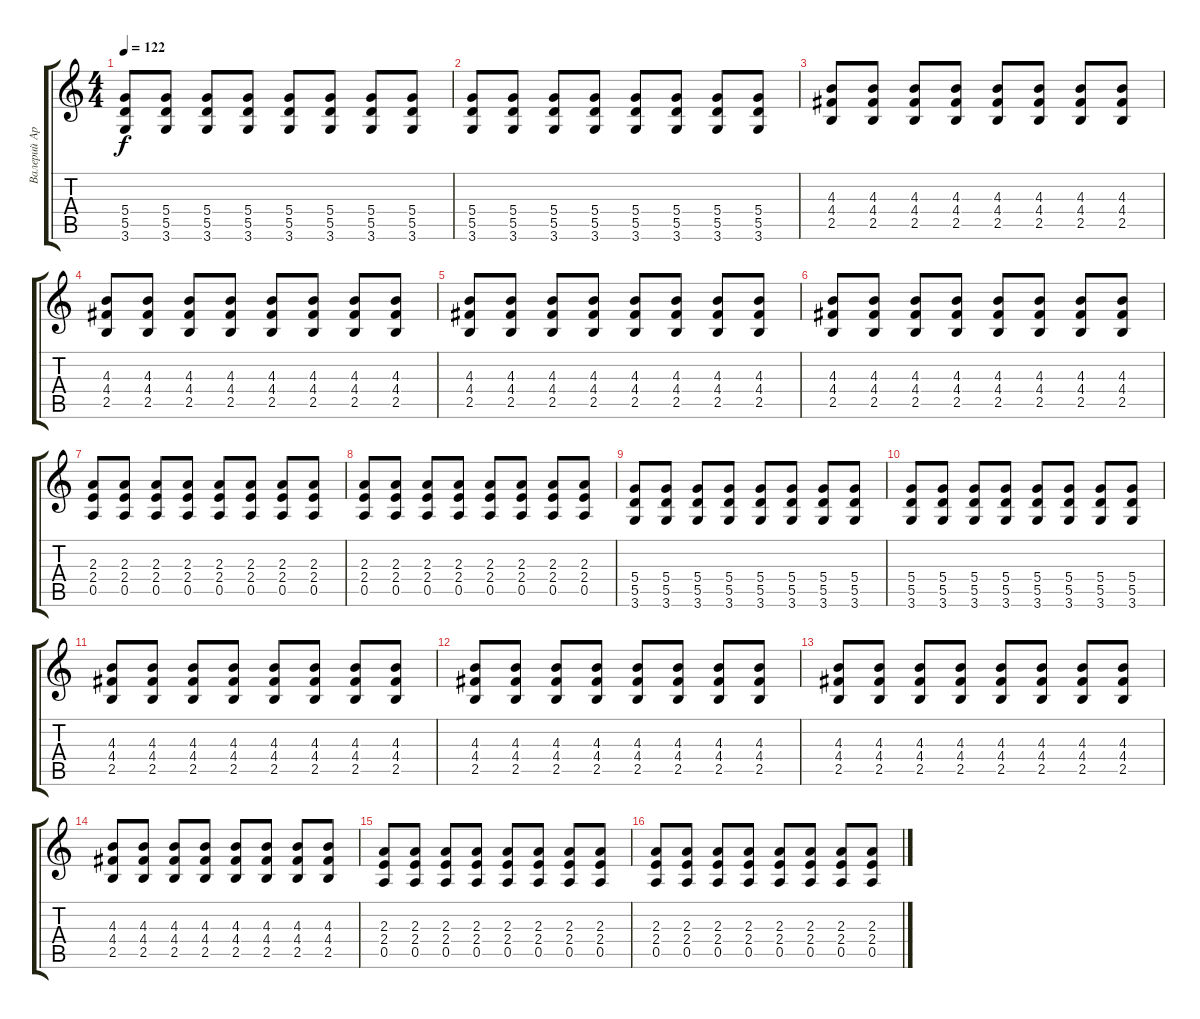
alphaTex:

\track ("Валерий Аркадин" "Валерий Ар") {instrument electricguitarjazz}
\staff {score tabs}
\tuning (E4 B3 G3 D3 A2 E2) {hide}
\ts (4 4)
\tempo 122
\clef g2
\ks c
(5.4 5.5 3.6).8{dy f} (5.4 5.5 3.6).8 (5.4 5.5 3.6).8 (5.4 5.5 3.6).8 (5.4 5.5 3.6).8 (5.4 5.5 3.6).8 (5.4 5.5 3.6).8 (5.4 5.5 3.6).8 |
(5.4 5.5 3.6).8 (5.4 5.5 3.6).8 (5.4 5.5 3.6).8 (5.4 5.5 3.6).8 (5.4 5.5 3.6).8 (5.4 5.5 3.6).8 (5.4 5.5 3.6).8 (5.4 5.5 3.6).8 |
(4.3 4.4 2.5).8{instrument distortionguitar} (4.3 4.4 2.5).8 (4.3 4.4 2.5).8 (4.3 4.4 2.5).8 (4.3 4.4 2.5).8 (4.3 4.4 2.5).8 (4.3 4.4 2.5).8 (4.3 4.4 2.5).8 |
(4.3 4.4 2.5).8{instrument distortionguitar} (4.3 4.4 2.5).8 (4.3 4.4 2.5).8 (4.3 4.4 2.5).8 (4.3 4.4 2.5).8 (4.3 4.4 2.5).8 (4.3 4.4 2.5).8 (4.3 4.4 2.5).8 |
(4.3 4.4 2.5).8{instrument distortionguitar} (4.3 4.4 2.5).8 (4.3 4.4 2.5).8 (4.3 4.4 2.5).8 (4.3 4.4 2.5).8 (4.3 4.4 2.5).8 (4.3 4.4 2.5).8 (4.3 4.4 2.5).8 |
(4.3 4.4 2.5).8{instrument distortionguitar} (4.3 4.4 2.5).8 (4.3 4.4 2.5).8 (4.3 4.4 2.5).8 (4.3 4.4 2.5).8 (4.3 4.4 2.5).8 (4.3 4.4 2.5).8 (4.3 4.4 2.5).8 |
(2.3 2.4 0.5).8 (2.3 2.4 0.5).8 (2.3 2.4 0.5).8 (2.3 2.4 0.5).8 (2.3 2.4 0.5).8 (2.3 2.4 0.5).8 (2.3 2.4 0.5).8 (2.3 2.4 0.5).8 |
(2.3 2.4 0.5).8 (2.3 2.4 0.5).8 (2.3 2.4 0.5).8 (2.3 2.4 0.5).8 (2.3 2.4 0.5).8 (2.3 2.4 0.5).8 (2.3 2.4 0.5).8 (2.3 2.4 0.5).8 |
(5.4 5.5 3.6).8 (5.4 5.5 3.6).8 (5.4 5.5 3.6).8 (5.4 5.5 3.6).8 (5.4 5.5 3.6).8 (5.4 5.5 3.6).8 (5.4 5.5 3.6).8 (5.4 5.5 3.6).8 |
(5.4 5.5 3.6).8 (5.4 5.5 3.6).8 (5.4 5.5 3.6).8 (5.4 5.5 3.6).8 (5.4 5.5 3.6).8 (5.4 5.5 3.6).8 (5.4 5.5 3.6).8 (5.4 5.5 3.6).8 |
(4.3 4.4 2.5).8{instrument distortionguitar} (4.3 4.4 2.5).8 (4.3 4.4 2.5).8 (4.3 4.4 2.5).8 (4.3 4.4 2.5).8 (4.3 4.4 2.5).8 (4.3 4.4 2.5).8 (4.3 4.4 2.5).8 |
(4.3 4.4 2.5).8{instrument distortionguitar} (4.3 4.4 2.5).8 (4.3 4.4 2.5).8 (4.3 4.4 2.5).8 (4.3 4.4 2.5).8 (4.3 4.4 2.5).8 (4.3 4.4 2.5).8 (4.3 4.4 2.5).8 |
(4.3 4.4 2.5).8{instrument distortionguitar} (4.3 4.4 2.5).8 (4.3 4.4 2.5).8 (4.3 4.4 2.5).8 (4.3 4.4 2.5).8 (4.3 4.4 2.5).8 (4.3 4.4 2.5).8 (4.3 4.4 2.5).8 |
(4.3 4.4 2.5).8{instrument distortionguitar} (4.3 4.4 2.5).8 (4.3 4.4 2.5).8 (4.3 4.4 2.5).8 (4.3 4.4 2.5).8 (4.3 4.4 2.5).8 (4.3 4.4 2.5).8 (4.3 4.4 2.5).8 |
(2.3 2.4 0.5).8 (2.3 2.4 0.5).8 (2.3 2.4 0.5).8 (2.3 2.4 0.5).8 (2.3 2.4 0.5).8 (2.3 2.4 0.5).8 (2.3 2.4 0.5).8 (2.3 2.4 0.5).8 |
(2.3 2.4 0.5).8 (2.3 2.4 0.5).8 (2.3 2.4 0.5).8 (2.3 2.4 0.5).8 (2.3 2.4 0.5).8 (2.3 2.4 0.5).8 (2.3 2.4 0.5).8 (2.3 2.4 0.5).8
